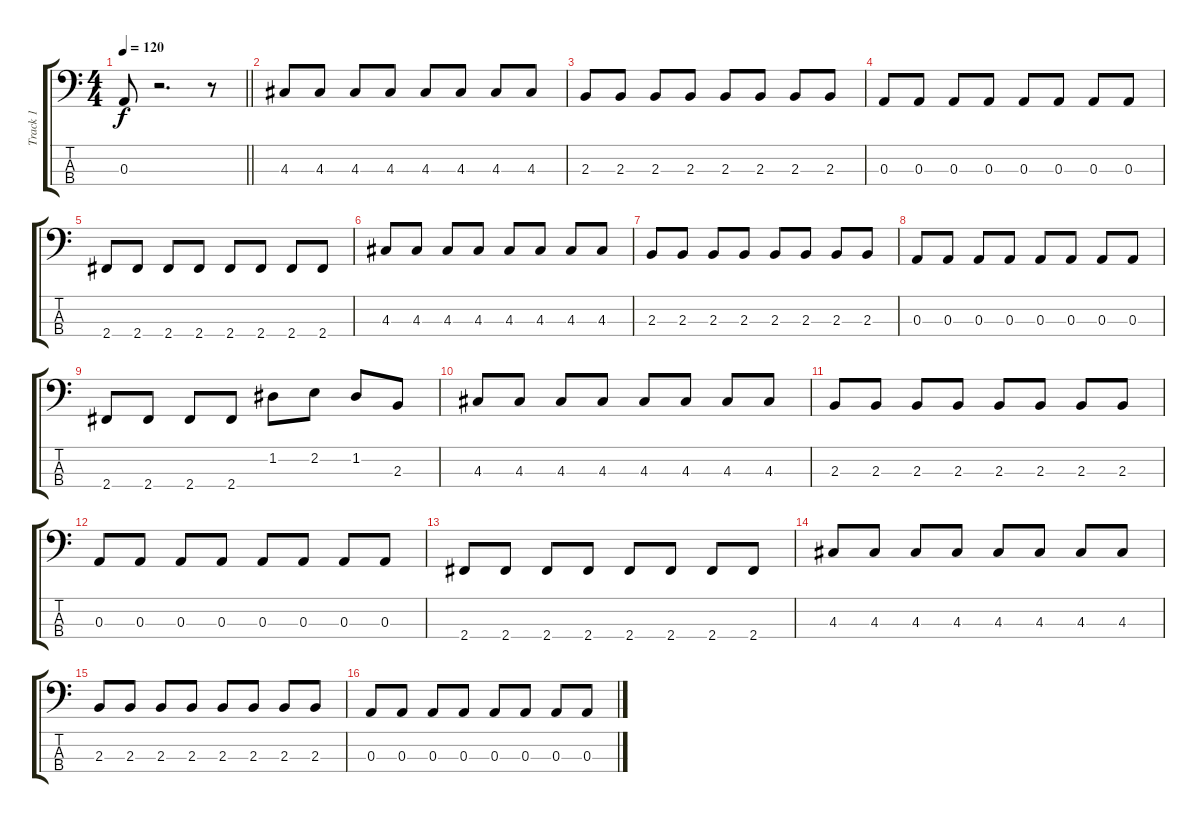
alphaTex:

\track ("Track 1" "Track 1") {instrument electricbassfinger}
\staff {score tabs}
\tuning (G2 D2 A1 E1) {hide}
\ts (4 4)
\tempo 120
\clef f4
\barLineRight lightlight
\ks c
0.3.8{dy f} r.2{d} r.8 |
4.3.8 4.3.8 4.3.8 4.3.8 4.3.8 4.3.8 4.3.8 4.3.8 |
2.3.8 2.3.8 2.3.8 2.3.8 2.3.8 2.3.8 2.3.8 2.3.8 |
0.3.8 0.3.8 0.3.8 0.3.8 0.3.8 0.3.8 0.3.8 0.3.8 |
2.4.8 2.4.8 2.4.8 2.4.8 2.4.8 2.4.8 2.4.8 2.4.8 |
4.3.8 4.3.8 4.3.8 4.3.8 4.3.8 4.3.8 4.3.8 4.3.8 |
2.3.8 2.3.8 2.3.8 2.3.8 2.3.8 2.3.8 2.3.8 2.3.8 |
0.3.8 0.3.8 0.3.8 0.3.8 0.3.8 0.3.8 0.3.8 0.3.8 |
2.4.8 2.4.8 2.4.8 2.4.8 1.2.8 2.2.8 1.2.8 2.3.8 |
4.3.8 4.3.8 4.3.8 4.3.8 4.3.8 4.3.8 4.3.8 4.3.8 |
2.3.8 2.3.8 2.3.8 2.3.8 2.3.8 2.3.8 2.3.8 2.3.8 |
0.3.8 0.3.8 0.3.8 0.3.8 0.3.8 0.3.8 0.3.8 0.3.8 |
2.4.8 2.4.8 2.4.8 2.4.8 2.4.8 2.4.8 2.4.8 2.4.8 |
4.3.8 4.3.8 4.3.8 4.3.8 4.3.8 4.3.8 4.3.8 4.3.8 |
2.3.8 2.3.8 2.3.8 2.3.8 2.3.8 2.3.8 2.3.8 2.3.8 |
0.3.8 0.3.8 0.3.8 0.3.8 0.3.8 0.3.8 0.3.8 0.3.8
